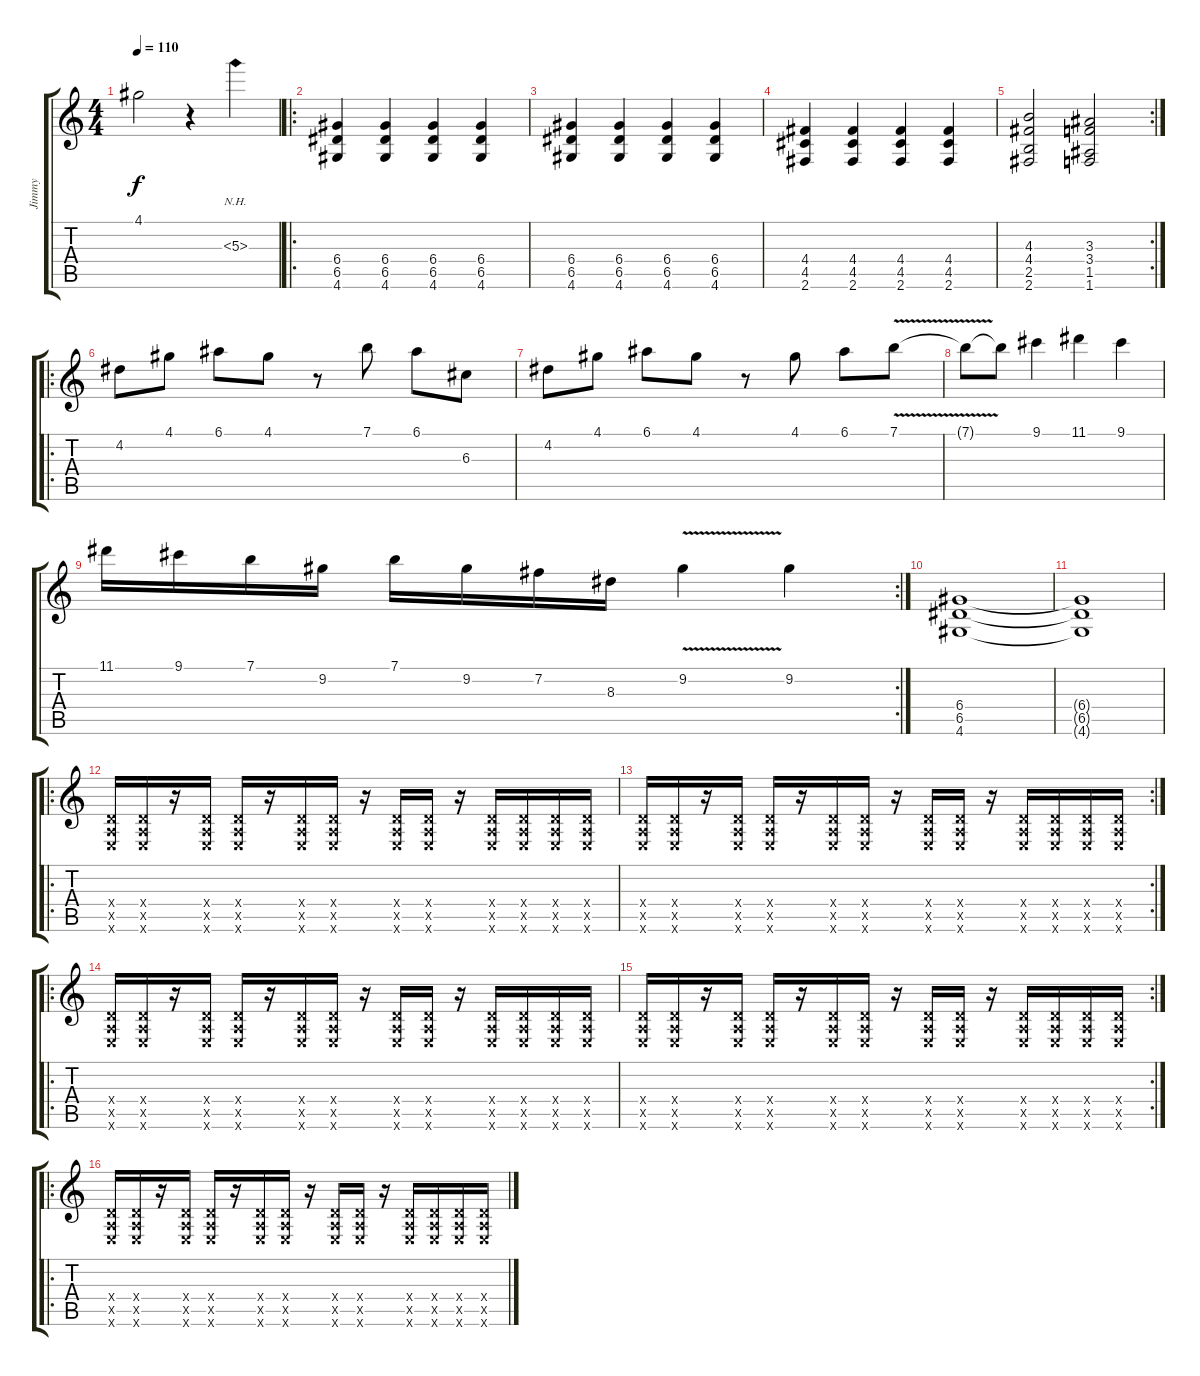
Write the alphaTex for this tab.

\track ("Jimmy" "Jimmy") {instrument distortionguitar}
\staff {score tabs}
\tuning (E4 B3 G3 D3 A2 E2) {hide}
\ts (4 4)
\tempo 110
\clef g2
\ks c
4.1{t}.2{dy f} r.4 5.3{nh}.4{volume 13 instrument distortionguitar} |
\ro
(6.4 6.5 4.6).4 (6.4 6.5 4.6).4 (6.4 6.5 4.6).4 (6.4 6.5 4.6).4 |
(6.4 6.5 4.6).4 (6.4 6.5 4.6).4 (6.4 6.5 4.6).4 (6.4 6.5 4.6).4 |
(4.4 4.5 2.6).4 (4.4 4.5 2.6).4 (4.4 4.5 2.6).4 (4.4 4.5 2.6).4 |
\rc 2
(4.3 4.4 2.5 2.6).2 (3.3 3.4 1.5 1.6).2 |
\ro
4.2.8 4.1.8 6.1.8 4.1.8 r.8 7.1.8 6.1.8 6.3.8 |
4.2.8 4.1.8 6.1.8 4.1.8 r.8 4.1.8 6.1.8 7.1{v}.8 |
7.1{t}.8 7.1{t}.8 9.1.4 11.1.4 9.1.4 |
\rc 2
11.1.16 9.1.16 7.1.16 9.2.16 7.1.16 9.2.16 7.2.16 8.3.16 9.2{v}.4 9.2.4 |
(6.4 6.5 4.6).1{volume 2} |
(6.4{t} 6.5{t} 4.6{t}).1 |
\ro
(0.4{x} 0.5{x} 0.6{x}).16{volume 13} (0.4{x} 0.5{x} 0.6{x}).16 r.16 (0.4{x} 0.5{x} 0.6{x}).16 (0.4{x} 0.5{x} 0.6{x}).16 r.16 (0.4{x} 0.5{x} 0.6{x}).16 (0.4{x} 0.5{x} 0.6{x}).16 r.16 (0.4{x} 0.5{x} 0.6{x}).16 (0.4{x} 0.5{x} 0.6{x}).16 r.16 (0.4{x} 0.5{x} 0.6{x}).16 (0.4{x} 0.5{x} 0.6{x}).16 (0.4{x} 0.5{x} 0.6{x}).16 (0.4{x} 0.5{x} 0.6{x}).16 |
\rc 2
(0.4{x} 0.5{x} 0.6{x}).16 (0.4{x} 0.5{x} 0.6{x}).16 r.16 (0.4{x} 0.5{x} 0.6{x}).16 (0.4{x} 0.5{x} 0.6{x}).16 r.16 (0.4{x} 0.5{x} 0.6{x}).16 (0.4{x} 0.5{x} 0.6{x}).16 r.16 (0.4{x} 0.5{x} 0.6{x}).16 (0.4{x} 0.5{x} 0.6{x}).16 r.16 (0.4{x} 0.5{x} 0.6{x}).16 (0.4{x} 0.5{x} 0.6{x}).16 (0.4{x} 0.5{x} 0.6{x}).16 (0.4{x} 0.5{x} 0.6{x}).16 |
\ro
(0.4{x} 0.5{x} 0.6{x}).16 (0.4{x} 0.5{x} 0.6{x}).16 r.16 (0.4{x} 0.5{x} 0.6{x}).16 (0.4{x} 0.5{x} 0.6{x}).16 r.16 (0.4{x} 0.5{x} 0.6{x}).16 (0.4{x} 0.5{x} 0.6{x}).16 r.16 (0.4{x} 0.5{x} 0.6{x}).16 (0.4{x} 0.5{x} 0.6{x}).16 r.16 (0.4{x} 0.5{x} 0.6{x}).16 (0.4{x} 0.5{x} 0.6{x}).16 (0.4{x} 0.5{x} 0.6{x}).16 (0.4{x} 0.5{x} 0.6{x}).16 |
\rc 2
(0.4{x} 0.5{x} 0.6{x}).16 (0.4{x} 0.5{x} 0.6{x}).16 r.16 (0.4{x} 0.5{x} 0.6{x}).16 (0.4{x} 0.5{x} 0.6{x}).16 r.16 (0.4{x} 0.5{x} 0.6{x}).16 (0.4{x} 0.5{x} 0.6{x}).16 r.16 (0.4{x} 0.5{x} 0.6{x}).16 (0.4{x} 0.5{x} 0.6{x}).16 r.16 (0.4{x} 0.5{x} 0.6{x}).16 (0.4{x} 0.5{x} 0.6{x}).16 (0.4{x} 0.5{x} 0.6{x}).16 (0.4{x} 0.5{x} 0.6{x}).16 |
\ro
(0.4{x} 0.5{x} 0.6{x}).16 (0.4{x} 0.5{x} 0.6{x}).16 r.16 (0.4{x} 0.5{x} 0.6{x}).16 (0.4{x} 0.5{x} 0.6{x}).16 r.16 (0.4{x} 0.5{x} 0.6{x}).16 (0.4{x} 0.5{x} 0.6{x}).16 r.16 (0.4{x} 0.5{x} 0.6{x}).16 (0.4{x} 0.5{x} 0.6{x}).16 r.16 (0.4{x} 0.5{x} 0.6{x}).16 (0.4{x} 0.5{x} 0.6{x}).16 (0.4{x} 0.5{x} 0.6{x}).16 (0.4{x} 0.5{x} 0.6{x}).16
